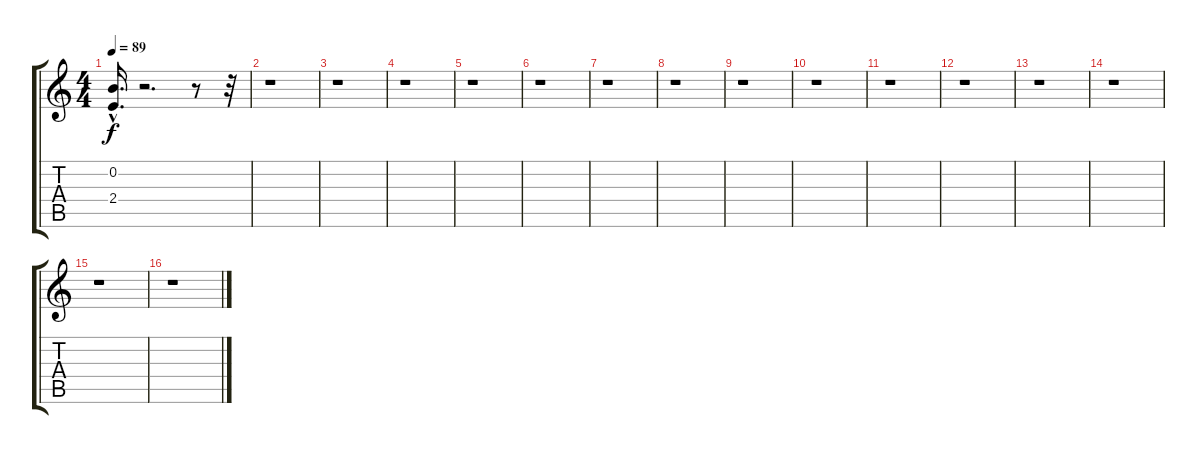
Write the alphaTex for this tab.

\track "" {instrument distortionguitar}
\staff {score tabs}
\tuning (E4 B3 G3 D3 A2 E2) {hide}
\ts (4 4)
\tempo 89
\clef g2
\ks c
(0.2{hac} 2.4{hac}).16{d dy f} r.2{d} r.8 r.32 |
r.1 |
r.1 |
r.1 |
r.1 |
r.1 |
r.1 |
r.1 |
r.1 |
r.1 |
r.1 |
r.1 |
r.1 |
r.1 |
r.1 |
r.1
